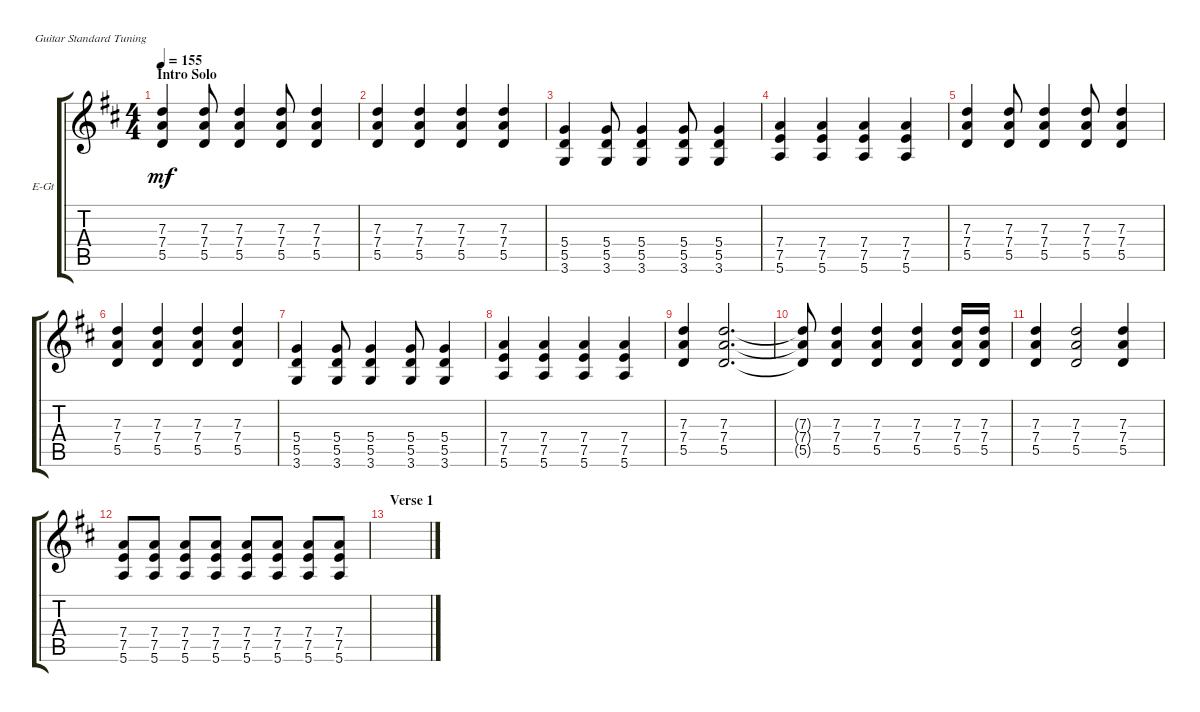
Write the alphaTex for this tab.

\defaultSystemsLayout 4
\bracketExtendMode groupsimilarinstruments
\firstSystemTrackNameOrientation horizontal
\otherSystemsTrackNameOrientation horizontal
\track ("Electric Guitar (Michael Poulsen)" "E-Gt") {instrument distortionguitar}
\staff {score tabs}
\tuning (E4 B3 G3 D3 A2 E2)
\ts (4 4)
\section ("" "Intro Solo")
\tempo 155
\clef g2
\scale
0.333333
\ks d
(5.5 7.4 7.3).4{dy mf} (5.5 7.4 7.3).8 (5.5 7.4 7.3).4 (5.5 7.4 7.3).8 (5.5 7.4 7.3).4 |
\scale
0.333333 (5.5 7.4 7.3).4 (5.5 7.4 7.3).4 (5.5 7.4 7.3).4 (7.3 7.4 5.5).4 |
\scale
0.333333 (3.6 5.5 5.4).4 (3.6 5.5 5.4).8 (3.6 5.5 5.4).4 (3.6 5.5 5.4).8 (3.6 5.5 5.4).4 |
\scale
0.333333 (5.6 7.5 7.4).4 (7.4 7.5 5.6).4 (5.6 7.5 7.4).4 (7.4 7.5 5.6).4 |
\scale
0.333333 (5.5 7.4 7.3).4 (5.5 7.4 7.3).8 (5.5 7.4 7.3).4 (5.5 7.4 7.3).8 (5.5 7.4 7.3).4 |
\scale
0.333333 (5.5 7.4 7.3).4 (5.5 7.4 7.3).4 (5.5 7.4 7.3).4 (7.3 7.4 5.5).4 |
\scale
0.333333 (3.6 5.5 5.4).4 (3.6 5.5 5.4).8 (3.6 5.5 5.4).4 (3.6 5.5 5.4).8 (3.6 5.5 5.4).4 |
\scale
0.333333 (5.6 7.5 7.4).4 (7.4 7.5 5.6).4 (5.6 7.5 7.4).4 (7.4 7.5 5.6).4 |
\scale
0.333333 (5.5 7.4 7.3).4 (5.5 7.4 7.3).2{d} |
\scale
0.333333 (5.5{t} 7.4{t} 7.3{t}).8 (5.5 7.4 7.3).4 (5.5 7.4 7.3).4 (5.5 7.4 7.3).4 (5.5 7.4 7.3).16 (5.5 7.4 7.3).16 |
\scale
0.333333 (5.5 7.4 7.3).4 (5.5 7.4 7.3).2 (5.5 7.4 7.3).4 |
\scale
0.333333 (5.6 7.5 7.4).8 (5.6 7.5 7.4).8 (5.6 7.5 7.4).8 (5.6 7.5 7.4).8 (5.6 7.5 7.4).8 (5.6 7.5 7.4).8 (5.6 7.5 7.4).8 (5.6 7.5 7.4).8 |
\section ("" "Verse 1")
\scale
0.333333 |
\scale
0.333333 |
\scale
0.333333 |
\scale
0.333333
